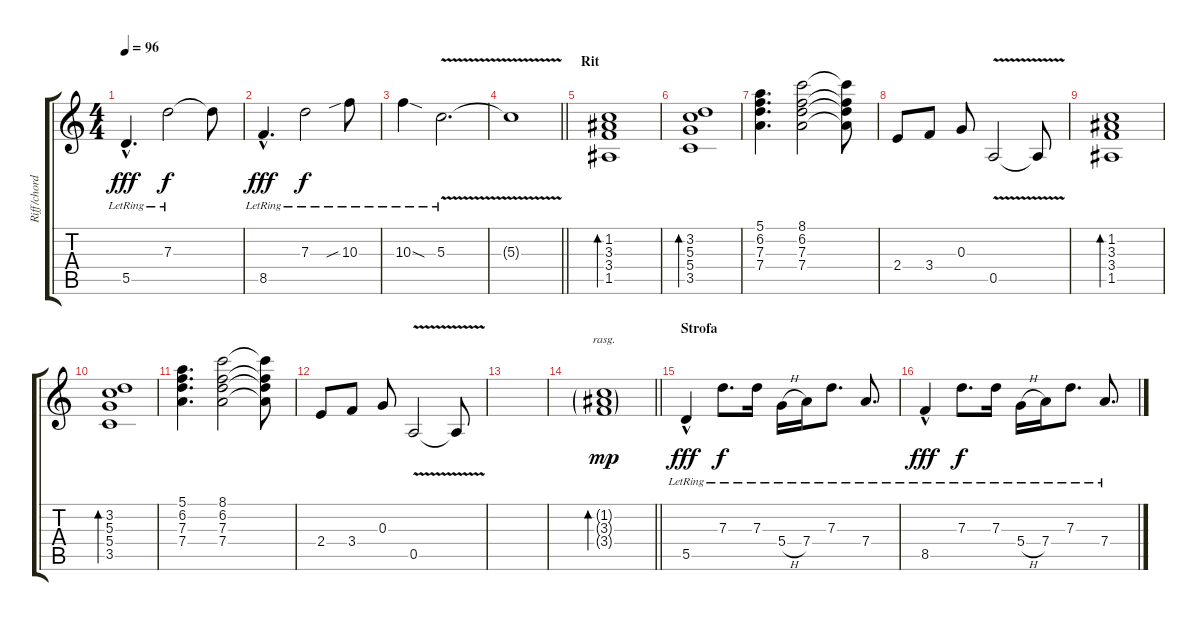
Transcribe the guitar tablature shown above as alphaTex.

\track ("Riff/chords" "Riff/chord") {instrument overdrivenguitar}
\staff {score tabs}
\tuning (E4 B3 G3 D3 A2 E2) {hide}
\ts (4 4)
\tempo 96
\clef g2
\ks c
5.5{hac lr}.4{d dy fff} 7.3{lr}.2{dy f} 7.3{t}.8 |
8.5{hac lr}.4{d dy fff} 7.3{lr}.2{dy f} 10.3{sib lr}.8 |
10.3{sod lr}.4 5.3{v lr}.2{d} |
\barLineRight lightlight
5.3{t}.1 |
\section ("" "Rit")
(1.2 3.3 3.4 1.5).1{bd 60} |
(3.2 5.3 5.4 3.5).1{bd 60} |
(5.1 6.2 7.3 7.4).4{d} (8.1 6.2 7.3 7.4).2 (8.1{t} 6.2{t} 7.3{t} 7.4{t}).8 |
2.4.8 3.4.8 0.3.8 0.5{v}.2 0.5{t}.8 |
(1.2 3.3 3.4 1.5).1{bd 60} |
(3.2 5.3 5.4 3.5).1{bd 60} |
(5.1 6.2 7.3 7.4).4{d} (8.1 6.2 7.3 7.4).2 (8.1{t} 6.2{t} 7.3{t} 7.4{t}).8 |
2.4.8 3.4.8 0.3.8 0.5{v}.2 0.5{t}.8 |
|
\barLineRight lightlight
(1.2{g} 3.3{g} 3.4{g}).1{bd 240 rasg ii dy mp} |
\section ("" "Strofa")
5.5{hac lr}.4{dy fff} 7.3{lr}.8{d dy f} 7.3{lr}.16 5.4{h lr}.16 7.4{lr}.16 7.3{lr}.8{d} 7.4{lr}.8{d} |
8.5{hac lr}.4{dy fff} 7.3{lr}.8{d dy f} 7.3{lr}.16 5.4{h lr}.16 7.4{lr}.16 7.3{lr}.8{d} 7.4{lr}.8{d}
